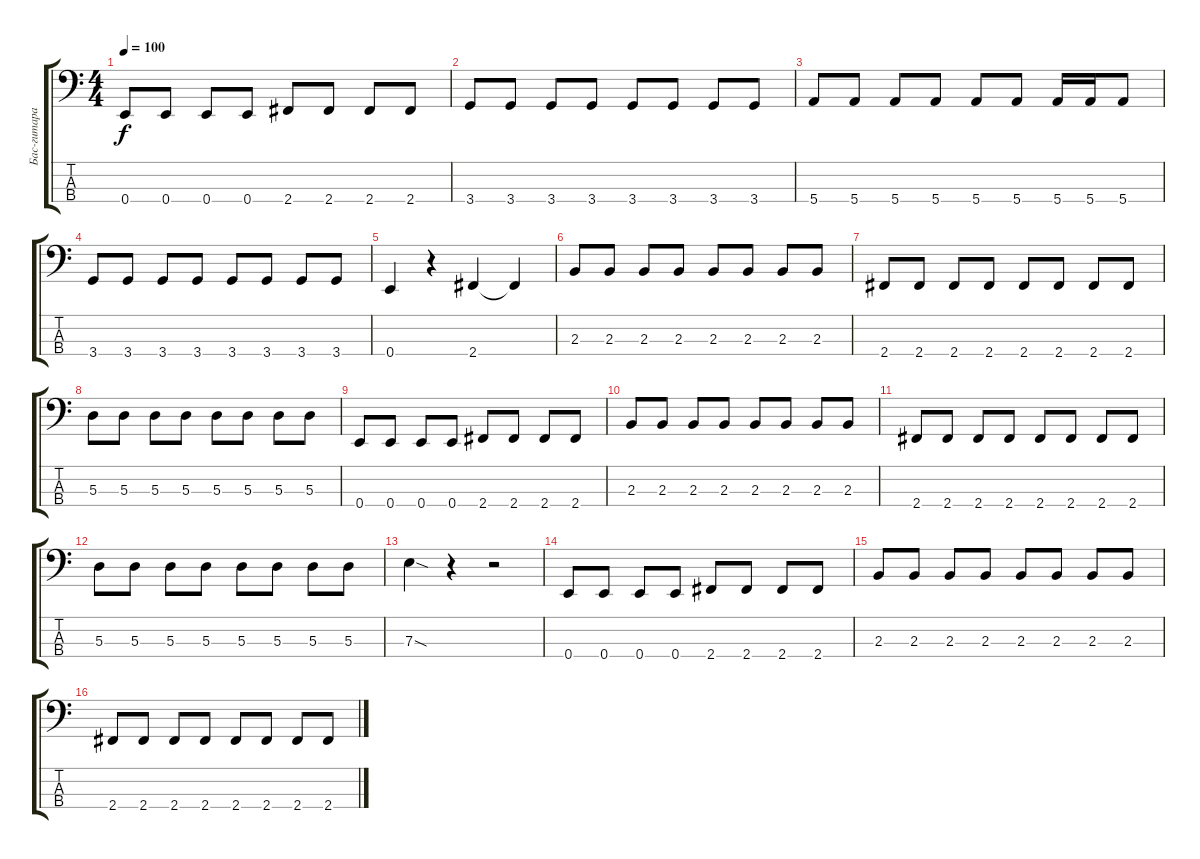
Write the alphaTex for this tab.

\track ("Бас-гитара" "Бас-гитара") {instrument electricbasspick}
\staff {score tabs}
\tuning (G2 D2 A1 E1) {hide}
\ts (4 4)
\tempo 100
\clef f4
\ks c
0.4.8{dy f} 0.4.8 0.4.8 0.4.8 2.4.8 2.4.8 2.4.8 2.4.8 |
3.4.8 3.4.8 3.4.8 3.4.8 3.4.8 3.4.8 3.4.8 3.4.8 |
5.4.8 5.4.8 5.4.8 5.4.8 5.4.8 5.4.8 5.4.16 5.4.16 5.4.8 |
3.4.8 3.4.8 3.4.8 3.4.8 3.4.8 3.4.8 3.4.8 3.4.8 |
0.4.4 r.4 2.4.4 2.4{t}.4 |
2.3.8 2.3.8 2.3.8 2.3.8 2.3.8 2.3.8 2.3.8 2.3.8 |
2.4.8 2.4.8 2.4.8 2.4.8 2.4.8 2.4.8 2.4.8 2.4.8 |
5.3.8 5.3.8 5.3.8 5.3.8 5.3.8 5.3.8 5.3.8 5.3.8 |
0.4.8 0.4.8 0.4.8 0.4.8 2.4.8 2.4.8 2.4.8 2.4.8 |
2.3.8 2.3.8 2.3.8 2.3.8 2.3.8 2.3.8 2.3.8 2.3.8 |
2.4.8 2.4.8 2.4.8 2.4.8 2.4.8 2.4.8 2.4.8 2.4.8 |
5.3.8 5.3.8 5.3.8 5.3.8 5.3.8 5.3.8 5.3.8 5.3.8 |
7.3{sod}.4 r.4 r.2 |
0.4.8 0.4.8 0.4.8 0.4.8 2.4.8 2.4.8 2.4.8 2.4.8 |
2.3.8 2.3.8 2.3.8 2.3.8 2.3.8 2.3.8 2.3.8 2.3.8 |
2.4.8 2.4.8 2.4.8 2.4.8 2.4.8 2.4.8 2.4.8 2.4.8
